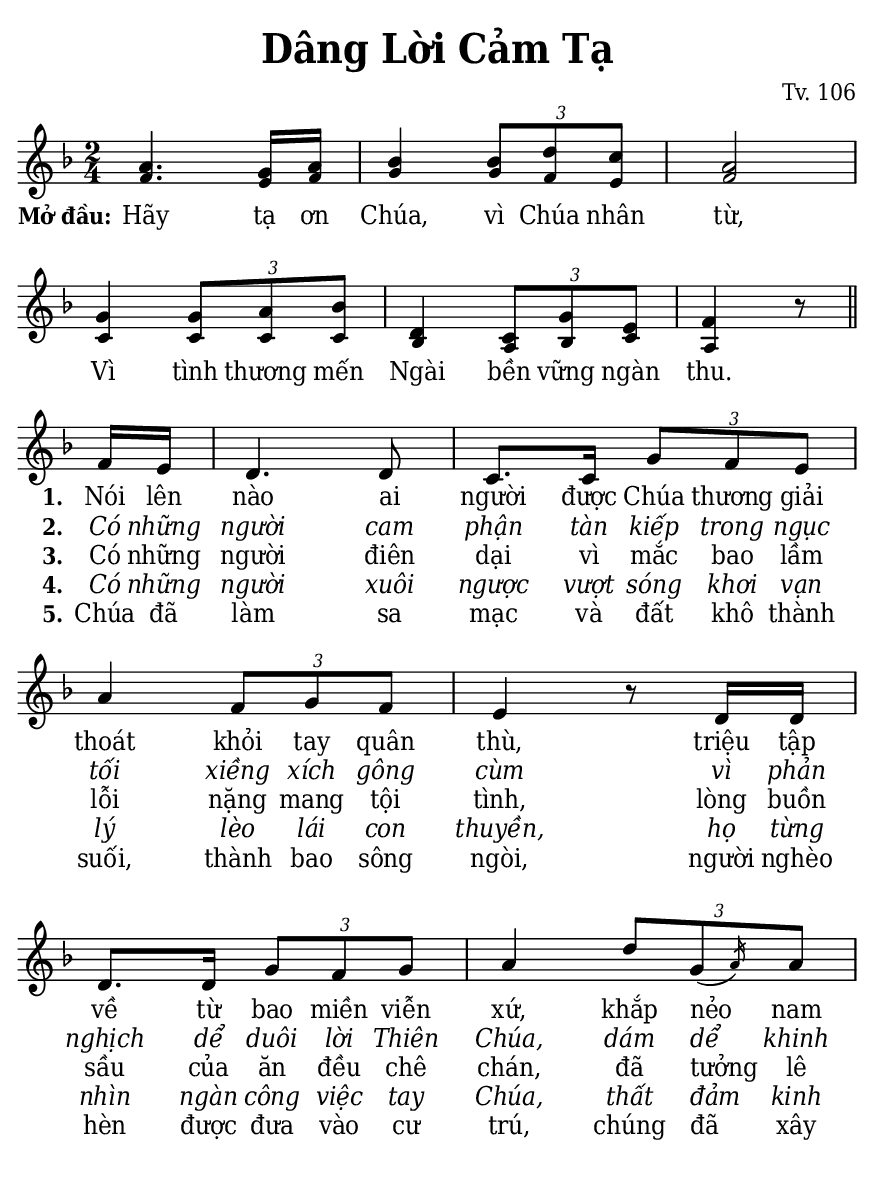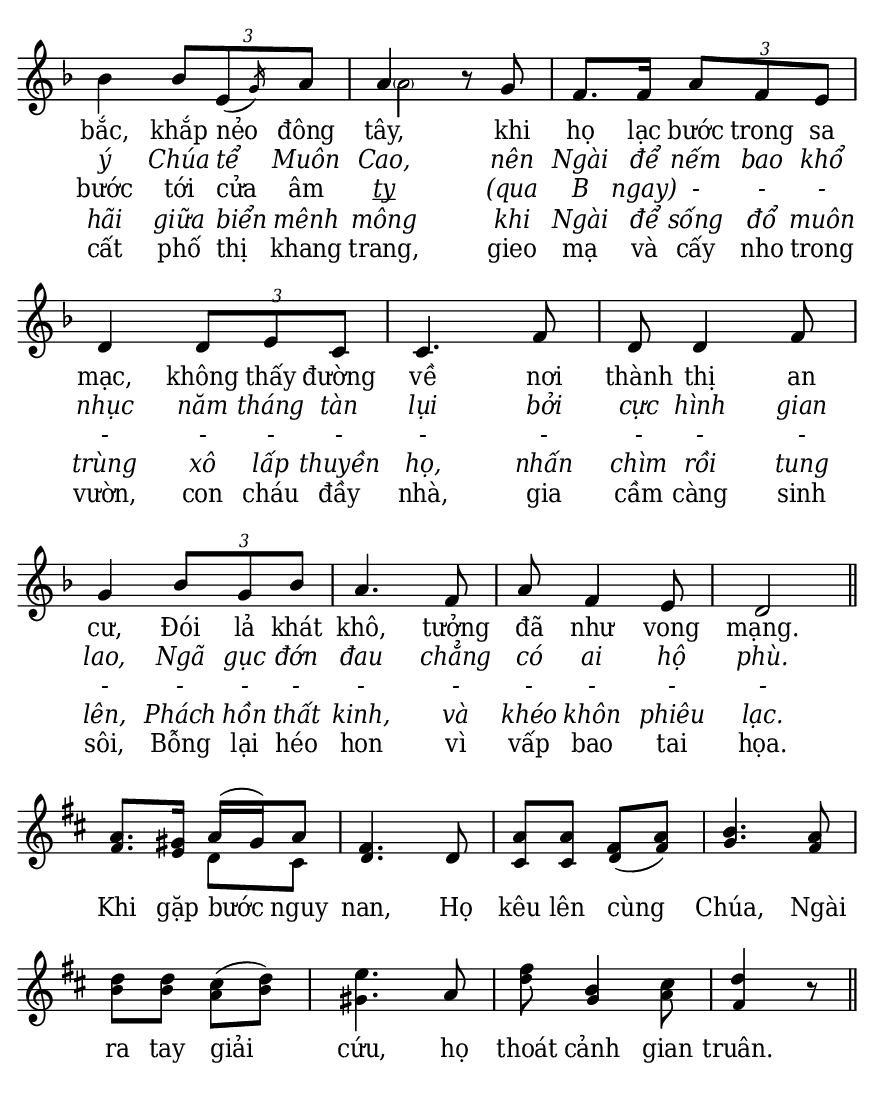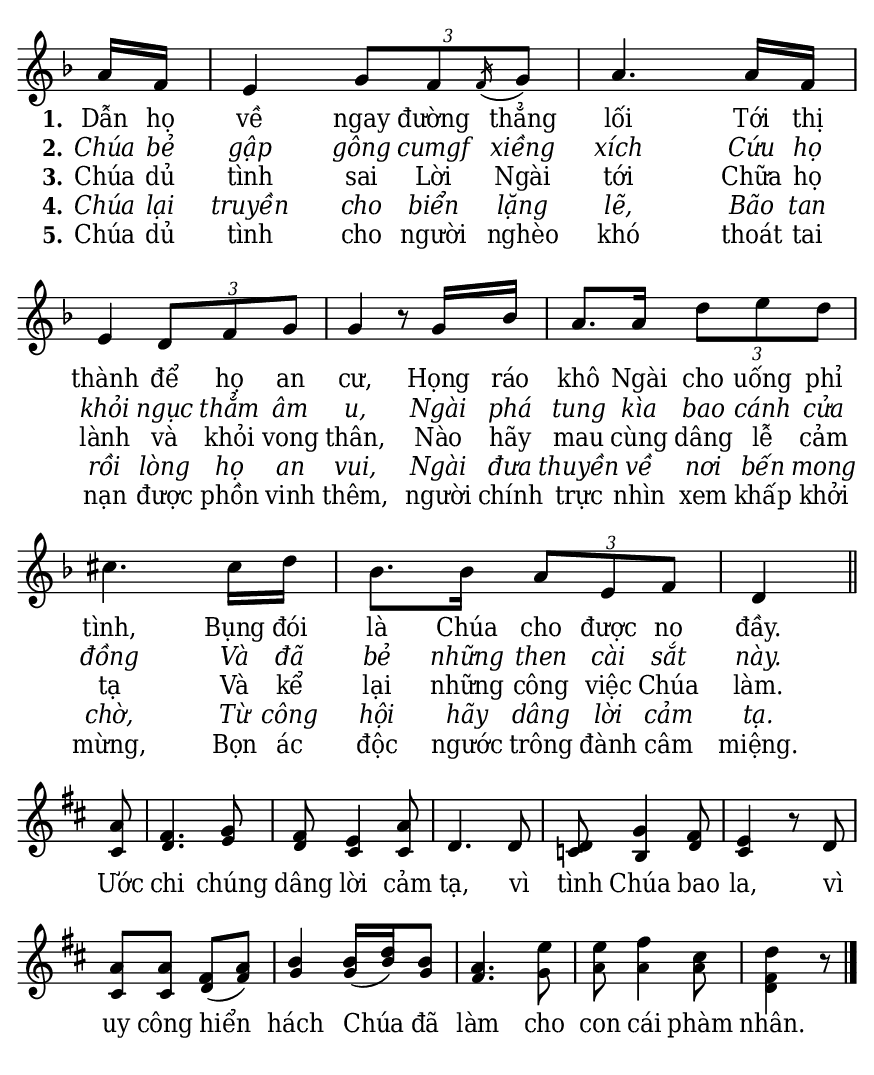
% Cài đặt chung\
\version "2.22.1"
\include "english.ly"

\header {
  title = \markup { \fontsize #1 "Dâng Lời Cảm Tạ" }
  composer = "Tv. 106"
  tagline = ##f
}

% Nhạc phiên khúc
nhacPhienKhucSop = \relative c'' {
  a4. g16 a |
  bf4 \tuplet 3/2 { bf8 d c } |
  a2 |
  g4 \tuplet 3/2 { g8 a bf } |
  d,4 \tuplet 3/2 { c8 g' e } |
  f4 r8 \bar "||" \break
  
  f16 e |
  d4. d8 |
  c8. c16 \tuplet 3/2 { g'8 f e } |
  a4 \tuplet 3/2 { f8 g f } |
  e4 r8 d16 d |
  d8. d16 \tuplet 3/2 { g8 f g } |
  a4 \tuplet 3/2 { d8
    \afterGrace g,8 ({
      \override Flag.stroke-style = #"grace"
      a16)}
    \revert Flag.stroke-style
    a8 }
  bf4 \tuplet 3/2 { bf8
    \afterGrace e,8 ({
      \override Flag.stroke-style = #"grace"
      g16)}
    \revert Flag.stroke-style
    a8
  }
  <<
    {
      \voiceOne
      a4
      \tweak extra-offset #'(1 . -2) r8
      g
    }
    \new Voice = "splitpart" {
      \voiceTwo
      \once \override NoteColumn.force-hshift = #1.2
      \tweak font-size #-2
      \parenthesize
      a2
    }
  >>
  \oneVoice
  f8. f16 \tuplet 3/2 { a8 f e } |
  d4 \tuplet 3/2 { d8 e c } |
  c4. f8 |
  d d4 f8 |
  g4 \tuplet 3/2 { bf8 g bf } |
  a4. f8 |
  a f4 e8 |
  d2 \bar "||" \break
  
  \set Staff.explicitKeySignatureVisibility = #end-of-line-invisible
  \set Staff.printKeyCancellation = ##f
  \key d \major
  a'8. gs16 a (gs) a8 |
  fs4. d8 |
  a' a fs (a) |
  b4. a8 |
  d d cs (d) |
  e4. a,8 |
  fs' b,4 cs8 |
  \partial 4. d4 r8 \bar "||" \break
  
  \key f \major
  \partial 8 a16 f |
  e4 \tuplet 3/2 { g8 f \slashedGrace { f16 ( } g8) } |
  a4. a16 f |
  e4 \tuplet 3/2 { d8 f g } |
  g4 r8 g16 bf |
  a8. a16 \tuplet 3/2 { d8 e d } |
  cs4. cs16 d |
  bf8. bf16 \tuplet 3/2 { a8 e f } |
  \partial 4 d4 \bar "||" \break
  
  \key d \major
  \partial 8 a'8 |
  fs4. g8 |
  fs e4 a8 |
  d,4. d8 |
  d g4 fs8 |
  e4 r8 d |
  a' a fs (a) |
  b4 b16 (d) b8 |
  a4. e'8 |
  e fs4 cs8 |
  \stemDown d4 r8 \bar "|."
}

nhacPhienKhucAlto = \relative c' {
  f4. e16 f |
  g4 \tuplet 3/2 { g8 f e } |
  f2 |
  c4 \tuplet 3/2 { c8 c c } |
  bf4 \tuplet 3/2 { a8 bf c } |
  a4 r8
  
  r |
  R2*16
  
  \set Staff.explicitKeySignatureVisibility = #end-of-line-invisible
  \set Staff.printKeyCancellation = ##f
  \key d \major
  fs'8. e16 d8 [cs] |
  d4. d8 |
  cs cs d (fs) |
  g4. fs8 |
  b b a (b) |
  gs4. a8 |
  d g,4 a8 |
  fs4 r8
  
  r |
  R2*7
  r4
  
  \key d \major
  cs8 |
  d4. e8 |
  d cs4 cs8 |
  d4. d8 |
  c! b4 d8 |
  cs4 r8 d |
  cs cs d (fs) |
  g4 g16 (b) g8 |
  fs4. g8 |
  a a4 a8 |
  <fs d>4 r8
}

% Lời phiên khúc
loiPhienKhucSop = \lyrics {
  \set stanza = "Mở đầu:"
  Hãy tạ ơn Chúa, vì Chúa nhân từ,
  Vì tình thương mến Ngài bền vững ngàn thu.
  <<
    {
      \set stanza = "1."
      Nói lên nào ai người được Chúa thương
      giải thoát khỏi tay quân thù,
      triệu tập về từ bao miền viễn xứ,
      khắp nẻo nam bắc, khắp nẻo đông tây,
      khi họ lạc bước trong sa mạc,
      không thấy đường về nơi thành thị an cư,
      Đói lả khát khô, tưởng đã như vong mạng.
    }
    \new Lyrics {
	    \set associatedVoice = "beSop"
	    \set stanza = "2."
      \override Lyrics.LyricText.font-shape = #'italic
	    Có những người cam phận tàn kiếp trong ngục tối
	    xiềng xích gông cùm vì phản nghịch dể duôi lời Thiên Chúa,
	    dám dể khinh ý Chúa tể Muôn Cao,
	    nên Ngài để nếm bao khổ nhục năm tháng tàn lụi
	    bởi cực hình gian lao,
	    Ngã gục đớn đau chẳng có ai hộ phù.
    }
    \new Lyrics {
	    \set associatedVoice = "beSop"
	    \set stanza = "3."
	    Có những người điên dại vì mắc bao lầm lỗi nặng mang tội tình,
	    lòng buồn sầu của ăn đều chê chán,
	    đã tưởng lê bước tới cửa âm
	    \markup { \italic \underline "ty" }
	    \override Lyrics.LyricText.font-shape = #'italic
	    (qua B ngay)
	    \repeat unfold 22 { - }
    }
    \new Lyrics {
	    \set associatedVoice = "beSop"
	    \set stanza = "4."
      \override Lyrics.LyricText.font-shape = #'italic
	    Có những người xuôi ngược vượt sóng khơi vạn lý
	    lèo lái con thuyền,
	    họ từng nhìn ngàn công việc tay Chúa,
	    thất đảm kinh hãi giữa biển mênh mông
	    khi Ngài để sống đổ muôn trùng xô lấp thuyền họ,
	    nhấn chìm rồi tung lên,
	    Phách hồn thất kinh, và khéo khôn phiêu lạc.
    }
    \new Lyrics {
	    \set associatedVoice = "beSop"
	    \set stanza = "5."
	    Chúa đã làm sa mạc và đất khô thành suối,
	    thành bao sông ngòi, người nghèo hèn được đưa vào cư trú,
	    chúng đã xây cất phố thị khang trang,
	    gieo mạ và cấy nho trong vườn, con cháu đầy nhà,
	    gia cầm càng sinh sôi,
	    Bỗng lại héo hon vì vấp bao tai họa.
    }
  >>
  
  Khi gặp bước nguy nan,
  Họ kêu lên cùng Chúa,
  Ngài ra tay giải cứu,
  họ thoát cảnh gian truân.
  <<
    {
      \set stanza = "1."
      Dẫn họ về ngay đường thẳng lối
      Tới thị thành để họ an cư,
      Họng ráo khô Ngài cho uống phỉ tình,
      Bụng đói là Chúa cho được no đầy.
    }
    \new Lyrics {
	    \set associatedVoice = "beSop"
	    \set stanza = "2."
      \override Lyrics.LyricText.font-shape = #'italic
	    Chúa bẻ gập gông cumgf xiềng xích
	    Cứu họ khỏi ngục thẳm âm u,
	    Ngài phá tung kìa bao cánh cửa đồng
	    Và đã bẻ những then cài sắt này.
    }
    \new Lyrics {
	    \set associatedVoice = "beSop"
	    \set stanza = "3."
	    Chúa dủ tình sai Lời Ngài tới
	    Chữa họ lành và khỏi vong thân,
	    Nào hãy mau cùng dâng lễ cảm tạ
	    Và kể lại những công việc Chúa làm.
    }
    \new Lyrics {
	    \set associatedVoice = "beSop"
	    \set stanza = "4."
      \override Lyrics.LyricText.font-shape = #'italic
	    Chúa lại truyền cho biển lặng lẽ,
	    Bão tan rồi lòng họ an vui,
	    Ngài đưa thuyền về nơi bến mong chờ,
	    Từ công hội hãy dâng lời cảm tạ.
    }
    \new Lyrics {
	    \set associatedVoice = "beSop"
	    \set stanza = "5."
	    Chúa dủ tình cho người nghèo khó thoát tai nạn
	    được phồn vinh thêm,
	    người chính trực nhìn xem khấp khởi mừng,
	    Bọn ác độc ngước trông đành câm miệng.
    }
  >>
  
  Ước chi chúng dâng lời cảm tạ,
  vì tình Chúa bao la,
  vì uy công hiển hách Chúa đã làm cho con cái phàm nhân.
}

% Dàn trang
\paper {
  #(set-paper-size "a5")
  top-margin = 3\mm
  bottom-margin = 3\mm
  left-margin = 3\mm
  right-margin = 3\mm
  indent = #0
  #(define fonts
	 (make-pango-font-tree "Deja Vu Serif Condensed"
	 		       "Deja Vu Serif Condensed"
			       "Deja Vu Serif Condensed"
			       (/ 20 20)))
  print-page-number = ##f
  system-system-spacing = #'((basic-distance . 0.1) (padding . 3))
  ragged-bottom = ##t
}

TongNhip = {
  \key f \major \time 2/4
  \set Timing.beamExceptions = #'()
  \set Timing.baseMoment = #(ly:make-moment 1/4)
}

% Đổi kích thước nốt cho bè phụ
notBePhu =
#(define-music-function (font-size music) (number? ly:music?)
   (for-some-music
     (lambda (m)
       (if (music-is-of-type? m 'rhythmic-event)
           (begin
             (set! (ly:music-property m 'tweaks)
                   (cons `(font-size . ,font-size)
                         (ly:music-property m 'tweaks)))
             #t)
           #f))
     music)
   music)

\score {
  \new ChoirStaff <<
    \new Staff \with {
        \consists "Merge_rests_engraver"
        printPartCombineTexts = ##f
      }
      <<
      \new Voice \TongNhip \partCombine 
        \nhacPhienKhucSop
        \notBePhu -1 { \nhacPhienKhucAlto }
      \new NullVoice = beSop \nhacPhienKhucSop
      \new Lyrics \lyricsto beSop \loiPhienKhucSop
      >>
  >>
  \layout {
    \override Lyrics.LyricSpace.minimum-distance = #0.6
    \override Score.BarNumber.break-visibility = ##(#f #f #f)
    \override Score.SpacingSpanner.uniform-stretching = ##t
  } 
}
